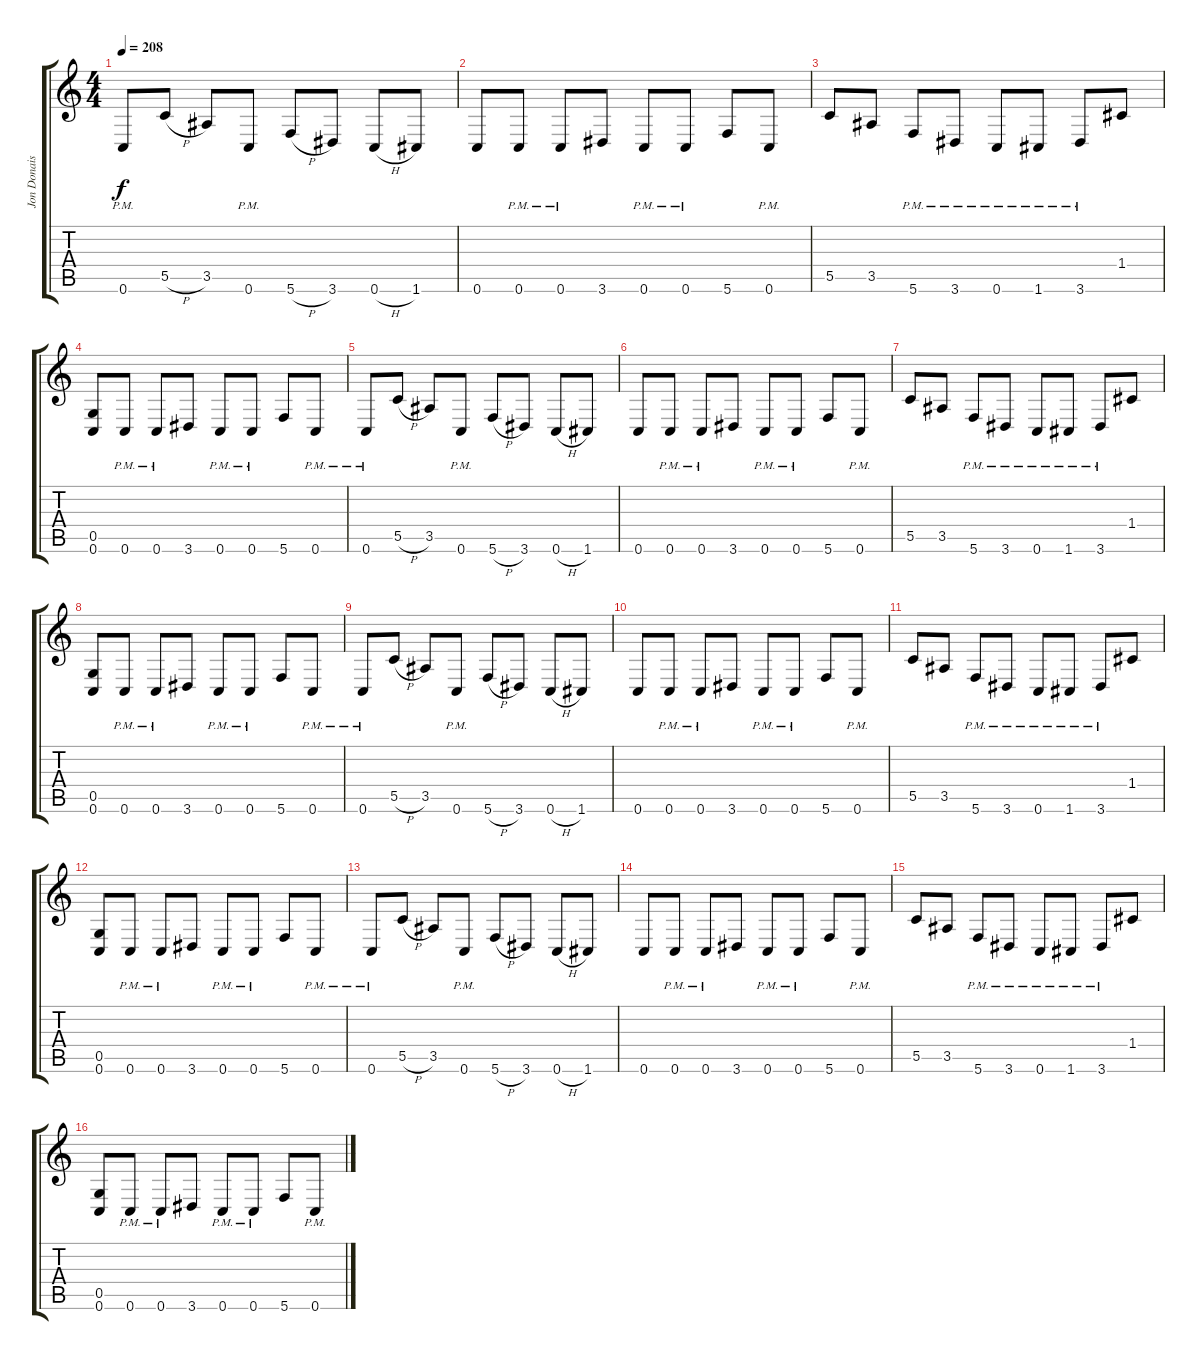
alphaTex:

\track ("Jon Donais" "Jon Donais") {instrument distortionguitar}
\staff {score tabs}
\tuning (D4 A3 F3 C3 G2 C2) {hide}
\ts (4 4)
\tempo 208
\clef g2
\ks c
0.6{pm}.8{dy f} 5.5{h}.8 3.5.8 0.6{pm}.8 5.6{h}.8 3.6.8 0.6{h}.8 1.6.8 |
0.6.8 0.6{pm}.8 0.6{pm}.8 3.6.8 0.6{pm}.8 0.6{pm}.8 5.6.8 0.6{pm}.8 |
5.5.8 3.5.8 5.6{pm}.8 3.6{pm}.8 0.6{pm}.8 1.6{pm}.8 3.6{pm}.8 1.4.8 |
(0.5 0.6).8 0.6{pm}.8 0.6{pm}.8 3.6.8 0.6{pm}.8 0.6{pm}.8 5.6.8 0.6{pm}.8 |
0.6{pm}.8 5.5{h}.8 3.5.8 0.6{pm}.8 5.6{h}.8 3.6.8 0.6{h}.8 1.6.8 |
0.6.8 0.6{pm}.8 0.6{pm}.8 3.6.8 0.6{pm}.8 0.6{pm}.8 5.6.8 0.6{pm}.8 |
5.5.8 3.5.8 5.6{pm}.8 3.6{pm}.8 0.6{pm}.8 1.6{pm}.8 3.6{pm}.8 1.4.8 |
(0.5 0.6).8 0.6{pm}.8 0.6{pm}.8 3.6.8 0.6{pm}.8 0.6{pm}.8 5.6.8 0.6{pm}.8 |
0.6{pm}.8 5.5{h}.8 3.5.8 0.6{pm}.8 5.6{h}.8 3.6.8 0.6{h}.8 1.6.8 |
0.6.8 0.6{pm}.8 0.6{pm}.8 3.6.8 0.6{pm}.8 0.6{pm}.8 5.6.8 0.6{pm}.8 |
5.5.8 3.5.8 5.6{pm}.8 3.6{pm}.8 0.6{pm}.8 1.6{pm}.8 3.6{pm}.8 1.4.8 |
(0.5 0.6).8 0.6{pm}.8 0.6{pm}.8 3.6.8 0.6{pm}.8 0.6{pm}.8 5.6.8 0.6{pm}.8 |
0.6{pm}.8 5.5{h}.8 3.5.8 0.6{pm}.8 5.6{h}.8 3.6.8 0.6{h}.8 1.6.8 |
0.6.8 0.6{pm}.8 0.6{pm}.8 3.6.8 0.6{pm}.8 0.6{pm}.8 5.6.8 0.6{pm}.8 |
5.5.8 3.5.8 5.6{pm}.8 3.6{pm}.8 0.6{pm}.8 1.6{pm}.8 3.6{pm}.8 1.4.8 |
(0.5 0.6).8 0.6{pm}.8 0.6{pm}.8 3.6.8 0.6{pm}.8 0.6{pm}.8 5.6.8 0.6{pm}.8
